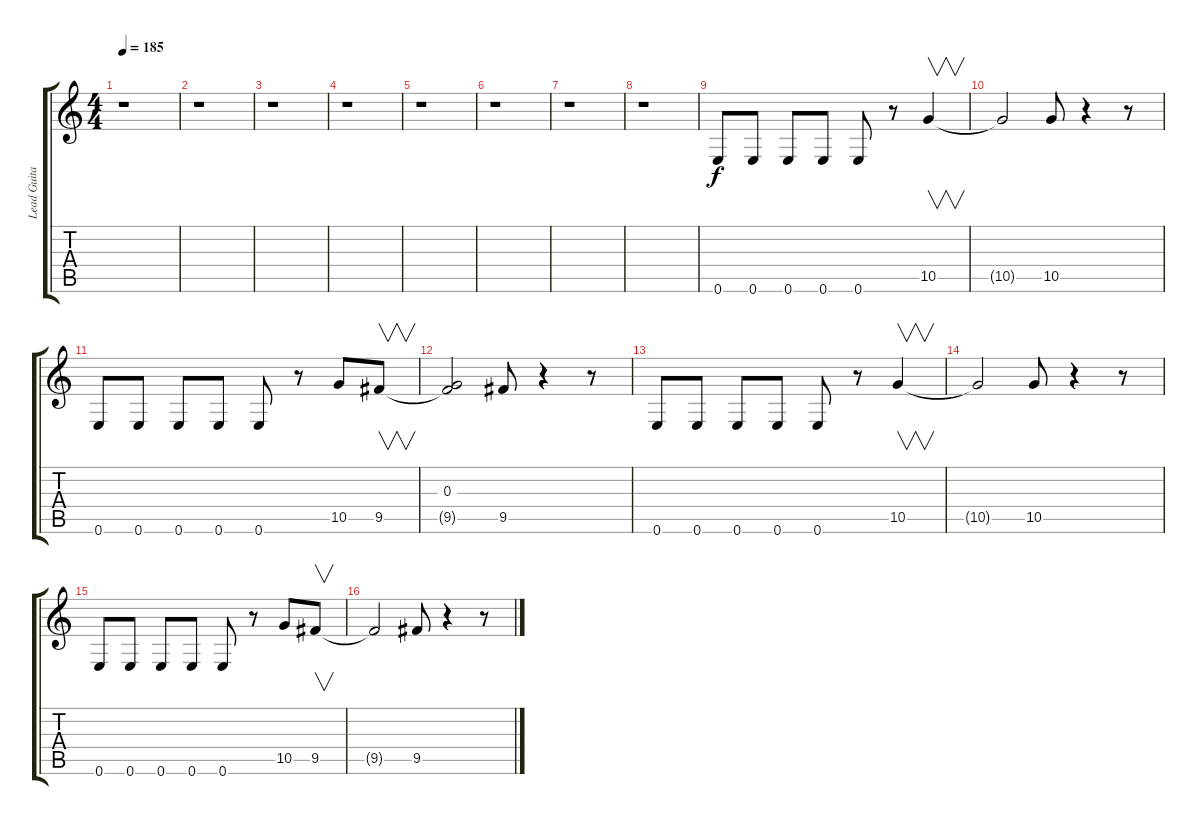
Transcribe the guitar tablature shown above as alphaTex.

\track ("Lead Guitar" "Lead Guita") {instrument distortionguitar}
\staff {score tabs}
\tuning (E4 B3 G3 D3 A2 E2) {hide}
\ts (4 4)
\tempo 185
\clef g2
\ks c
r.1{dy f} |
r.1 |
r.1 |
r.1 |
r.1 |
r.1 |
r.1 |
r.1 |
0.6.8 0.6.8 0.6.8 0.6.8 0.6.8 r.8 10.5.4{v} |
10.5{t}.2 10.5.8 r.4 r.8 |
0.6.8 0.6.8 0.6.8 0.6.8 0.6.8 r.8 10.5.8 9.5.8{v} |
(0.3 9.5{t}).2 9.5.8 r.4 r.8 |
0.6.8 0.6.8 0.6.8 0.6.8 0.6.8 r.8 10.5.4{v} |
10.5{t}.2 10.5.8 r.4 r.8 |
0.6.8 0.6.8 0.6.8 0.6.8 0.6.8 r.8 10.5.8 9.5.8{v} |
9.5{t}.2 9.5.8 r.4 r.8
